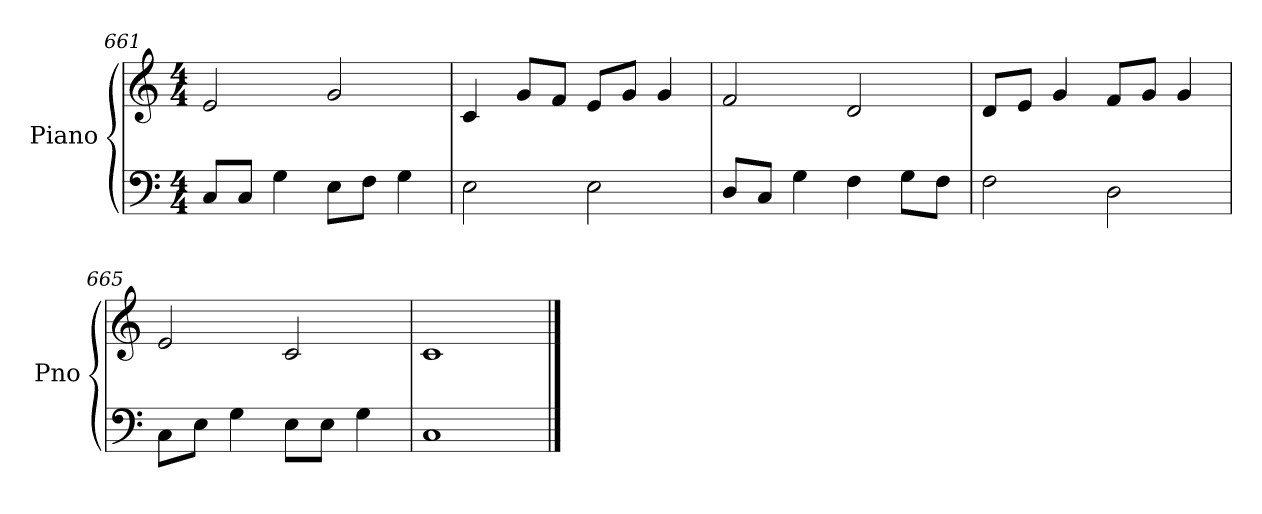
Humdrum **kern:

**kern	**kern
*part1	*part1
*staff2	*staff1
*I"Piano	*
*I'Pno	*
!!LO:LB:g=z
*clefF4	*clefG2
*k[]	*k[]
*M4/4	*M4/4
=661	=661
8C/L	2e/
8C/J	.
4G\	.
8E\L	2g/
8F\J	.
4G\	.
=662	=662
2E\	4c/
.	8g/L
.	8f/J
2E\	8e/L
.	8g/J
.	4g/
=663	=663
8D/L	2f/
8C/J	.
4G\	.
4F\	2d/
8G\L	.
8F\J	.
=664	=664
2F\	8d/L
.	8e/J
.	4g/
2D\	8f/L
.	8g/J
.	4g/
=665	=665
8C\L	2e/
8E\J	.
4G\	.
8E\L	2c/
8E\J	.
4G\	.
=666	=666
1C	1c
==	==
*-	*-
